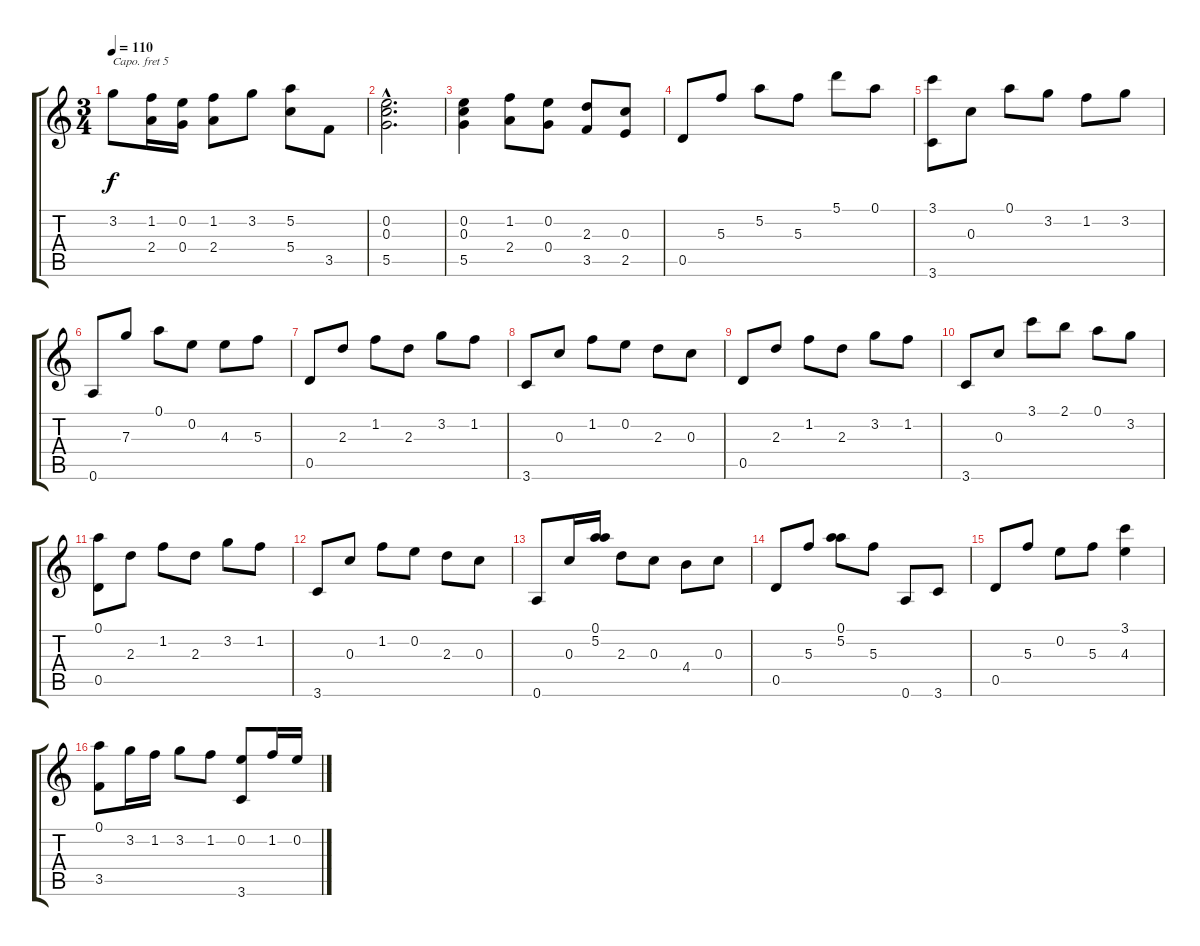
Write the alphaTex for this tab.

\track "" {instrument acousticguitarsteel}
\staff {score tabs}
\capo 5
\tuning (E4 B3 G3 D3 A2 E2) {hide}
\ts (3 4)
\tempo 110
\clef g2
\ks c
3.2{t}.8{dy f} (1.2 2.4).16 (0.2 0.4).16 (1.2 2.4).8 3.2.8 (5.2 5.4).8 3.5.8 |
(0.2{hac} 0.3{hac} 5.5{hac}).2{d} |
(0.2 0.3 5.5).4 (1.2 2.4).8 (0.2 0.4).8 (2.3 3.5).8 (0.3 2.5).8 |
0.5.8 5.3.8 5.2.8 5.3.8 5.1.8 0.1.8 |
(3.1 3.6).8 0.3.8 0.1.8 3.2.8 1.2.8 3.2.8 |
0.6.8 7.3.8 0.1.8 0.2.8 4.3.8 5.3.8 |
0.5.8 2.3.8 1.2.8 2.3.8 3.2.8 1.2.8 |
3.6.8 0.3.8 1.2.8 0.2.8 2.3.8 0.3.8 |
0.5.8 2.3.8 1.2.8 2.3.8 3.2.8 1.2.8 |
3.6.8 0.3.8 3.1.8 2.1.8 0.1.8 3.2.8 |
(0.1 0.5).8 2.3.8 1.2.8 2.3.8 3.2.8 1.2.8 |
3.6.8 0.3.8 1.2.8 0.2.8 2.3.8 0.3.8 |
0.6.8 0.3.16 (0.1 5.2).16 2.3.8 0.3.8 4.4.8 0.3.8 |
0.5.8 5.3.8 (0.1 5.2).8 5.3.8 0.6.8 3.6.8 |
0.5.8 5.3.8 0.2.8 5.3.8 (3.1 4.3).4 |
(0.1 3.5).8 3.2.16 1.2.16 3.2.8 1.2.8 (0.2 3.6).8 1.2.16 0.2.16
